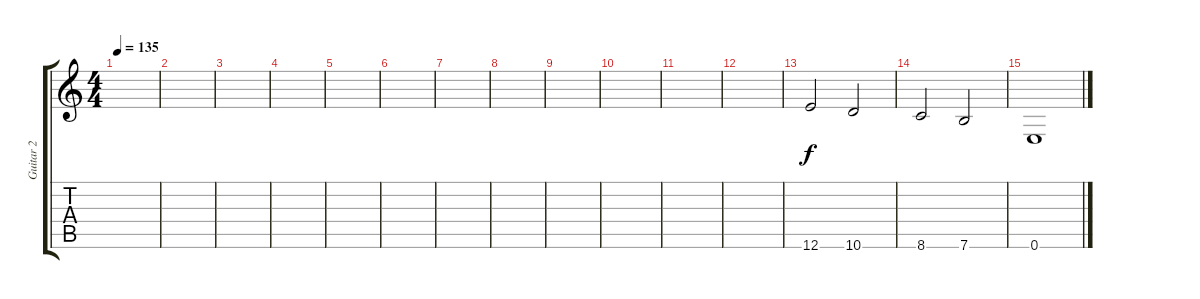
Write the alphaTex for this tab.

\track ("Guitar 2" "Guitar 2") {instrument electricguitarjazz}
\staff {score tabs}
\tuning (E4 B3 G3 D3 A2 E2) {hide}
\ts (4 4)
\tempo 135
\clef g2
\ks c
|
|
|
|
|
|
|
|
|
|
|
|
12.6.2 10.6.2 |
8.6.2 7.6.2 |
0.6.1
